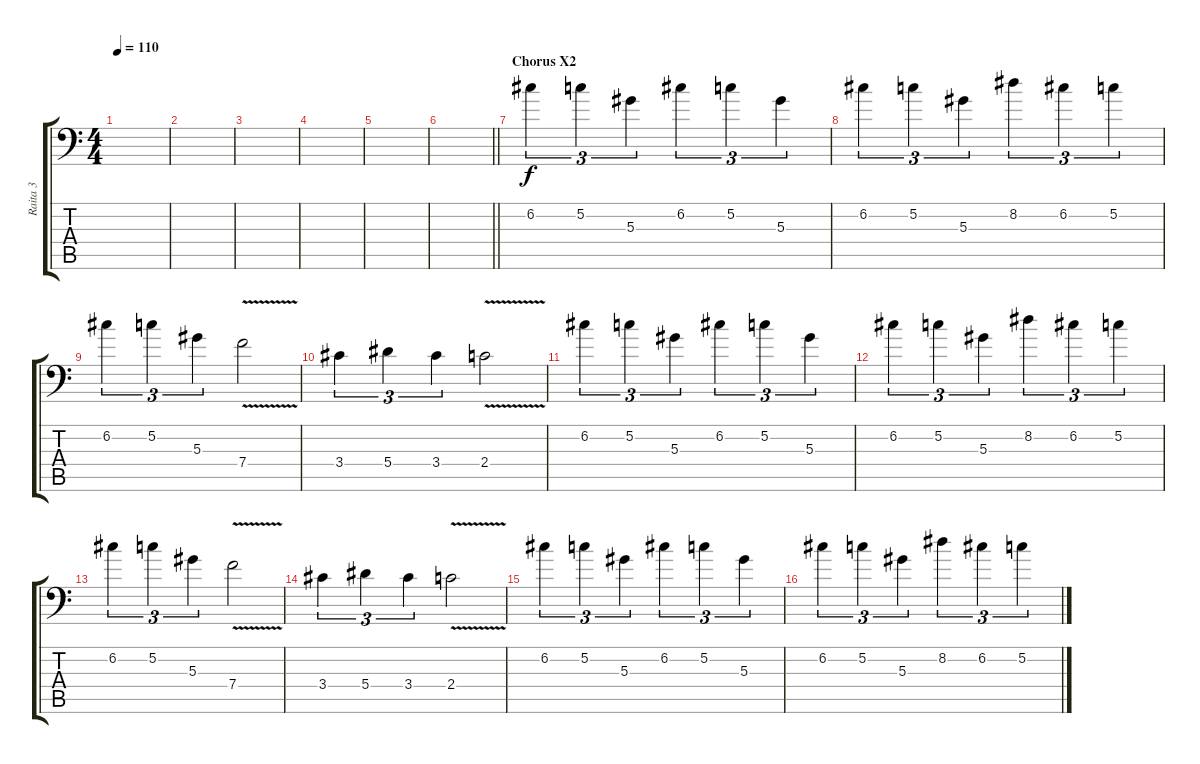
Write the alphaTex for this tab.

\track ("Raita 3" "Raita 3") {instrument distortionguitar}
\staff {score tabs}
\tuning (C4 G3 Eb3 Bb2 F2 Bb1) {hide}
\ts (4 4)
\tempo 110
\clef f4
\ks c
|
|
|
|
|
\barLineRight lightlight
|
\section ("" "Chorus X2")
6.2.4{tu (3 2) volume 16 balance 3} 5.2.4{tu (3 2)} 5.3.4{tu (3 2)} 6.2.4{tu (3 2)} 5.2.4{tu (3 2)} 5.3.4{tu (3 2)} |
6.2.4{tu (3 2)} 5.2.4{tu (3 2)} 5.3.4{tu (3 2)} 8.2.4{tu (3 2)} 6.2.4{tu (3 2)} 5.2.4{tu (3 2)} |
6.2.4{tu (3 2)} 5.2.4{tu (3 2)} 5.3.4{tu (3 2)} 7.4{v}.2 |
3.4.4{tu (3 2)} 5.4.4{tu (3 2)} 3.4.4{tu (3 2)} 2.4{v}.2 |
6.2.4{tu (3 2)} 5.2.4{tu (3 2)} 5.3.4{tu (3 2)} 6.2.4{tu (3 2)} 5.2.4{tu (3 2)} 5.3.4{tu (3 2)} |
6.2.4{tu (3 2)} 5.2.4{tu (3 2)} 5.3.4{tu (3 2)} 8.2.4{tu (3 2)} 6.2.4{tu (3 2)} 5.2.4{tu (3 2)} |
6.2.4{tu (3 2)} 5.2.4{tu (3 2)} 5.3.4{tu (3 2)} 7.4{v}.2 |
3.4.4{tu (3 2)} 5.4.4{tu (3 2)} 3.4.4{tu (3 2)} 2.4{v}.2 |
6.2.4{tu (3 2)} 5.2.4{tu (3 2)} 5.3.4{tu (3 2)} 6.2.4{tu (3 2)} 5.2.4{tu (3 2)} 5.3.4{tu (3 2)} |
6.2.4{tu (3 2)} 5.2.4{tu (3 2)} 5.3.4{tu (3 2)} 8.2.4{tu (3 2)} 6.2.4{tu (3 2)} 5.2.4{tu (3 2)}
